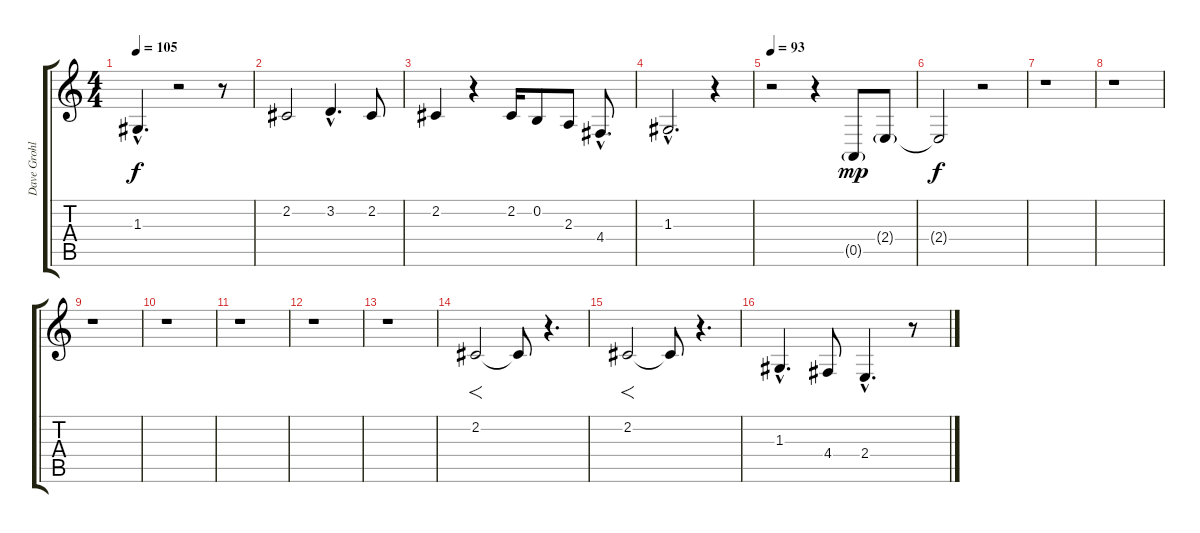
\track ("Dave Grohl" "Dave Grohl") {instrument lead1square}
\staff {score tabs}
\tuning (E4 B3 G3 D3 A2 E2) {hide}
\ts (4 4)
\tempo 105
\clef g2
\ks c
1.3{hac}.4{d dy f} r.2 r.8 |
2.2.2 3.2{hac}.4{d} 2.2.8 |
2.2.4 r.4 2.2.16 0.2.8 2.3.8 4.4{hac}.8{d} |
1.3{hac}.2{d} r.4 |
\tempo 93
r.2 r.4 0.5{g}.8{dy mp} 2.4{g}.8 |
2.4{t}.2{dy f} r.2 |
r.1 |
r.1 |
r.1 |
r.1 |
r.1 |
r.1 |
r.1 |
2.2.2{f} 2.2{t}.8 r.4{d} |
2.2.2{f} 2.2{t}.8 r.4{d} |
1.3{hac}.4{d} 4.4.8 2.4{hac}.4{d} r.8
